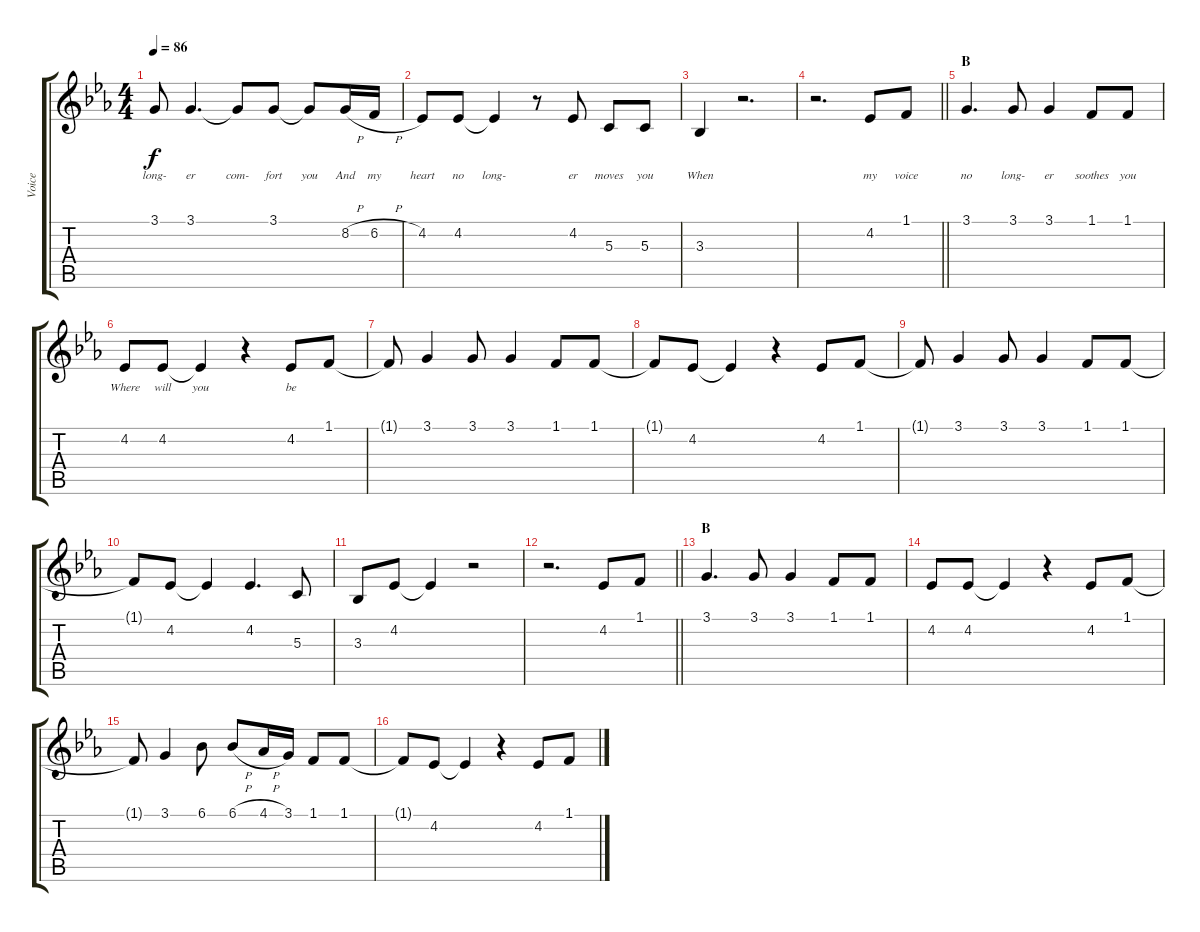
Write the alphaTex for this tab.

\track ("Voice" "Voice") {instrument lead6voice}
\staff {score tabs}
\tuning (E4 B3 G3 D3 A2 E2) {hide}
\ts (4 4)
\tempo 86
\clef g2
\ks eb
3.1{t}.8{lyrics (0 "long-") lyrics (1 "") lyrics (2 "") lyrics (3 "") lyrics (4 "") dy f} 3.1.4{d lyrics (0 "er") lyrics (1 "") lyrics (2 "") lyrics (3 "") lyrics (4 "")} 3.1{t}.8{lyrics (0 "com-") lyrics (1 "") lyrics (2 "") lyrics (3 "") lyrics (4 "")} 3.1.8{lyrics (0 "fort") lyrics (1 "") lyrics (2 "") lyrics (3 "") lyrics (4 "")} 3.1{t}.8{lyrics (0 "you") lyrics (1 "") lyrics (2 "") lyrics (3 "") lyrics (4 "")} 8.2{h}.16{lyrics (0 "And") lyrics (1 "") lyrics (2 "") lyrics (3 "") lyrics (4 "")} 6.2{h}.16{lyrics (0 "my") lyrics (1 "") lyrics (2 "") lyrics (3 "") lyrics (4 "")} |
4.2.8{lyrics (0 "heart") lyrics (1 "") lyrics (2 "") lyrics (3 "") lyrics (4 "")} 4.2.8{lyrics (0 "no") lyrics (1 "") lyrics (2 "") lyrics (3 "") lyrics (4 "")} 4.2{t}.4{lyrics (0 "long-") lyrics (1 "") lyrics (2 "") lyrics (3 "") lyrics (4 "")} r.8 4.2.8{lyrics (0 "er") lyrics (1 "") lyrics (2 "") lyrics (3 "") lyrics (4 "")} 5.3.8{lyrics (0 "moves") lyrics (1 "") lyrics (2 "") lyrics (3 "") lyrics (4 "")} 5.3.8{lyrics (0 "you") lyrics (1 "") lyrics (2 "") lyrics (3 "") lyrics (4 "")} |
3.3.4{lyrics (0 "When") lyrics (1 "") lyrics (2 "") lyrics (3 "") lyrics (4 "")} r.2{d} |
\barLineRight lightlight
r.2{d} 4.2.8{lyrics (0 "my") lyrics (1 "") lyrics (2 "") lyrics (3 "") lyrics (4 "")} 1.1.8{lyrics (0 "voice") lyrics (1 "") lyrics (2 "") lyrics (3 "") lyrics (4 "")} |
\section ("" "B")
3.1.4{d lyrics (0 "no") lyrics (1 "") lyrics (2 "") lyrics (3 "") lyrics (4 "")} 3.1.8{lyrics (0 "long-") lyrics (1 "") lyrics (2 "") lyrics (3 "") lyrics (4 "")} 3.1.4{lyrics (0 "er") lyrics (1 "") lyrics (2 "") lyrics (3 "") lyrics (4 "")} 1.1.8{lyrics (0 "soothes") lyrics (1 "") lyrics (2 "") lyrics (3 "") lyrics (4 "")} 1.1.8{lyrics (0 "you") lyrics (1 "") lyrics (2 "") lyrics (3 "") lyrics (4 "")} |
4.2.8{lyrics (0 "Where") lyrics (1 "") lyrics (2 "") lyrics (3 "") lyrics (4 "")} 4.2.8{lyrics (0 "will") lyrics (1 "") lyrics (2 "") lyrics (3 "") lyrics (4 "")} 4.2{t}.4{lyrics (0 "you") lyrics (1 "") lyrics (2 "") lyrics (3 "") lyrics (4 "")} r.4 4.2.8{lyrics (0 "be") lyrics (1 "") lyrics (2 "") lyrics (3 "") lyrics (4 "")} 1.1.8 |
1.1{t}.8 3.1.4 3.1.8 3.1.4 1.1.8 1.1.8 |
1.1{t}.8 4.2.8 4.2{t}.4 r.4 4.2.8 1.1.8 |
1.1{t}.8 3.1.4 3.1.8 3.1.4 1.1.8 1.1.8 |
1.1{t}.8 4.2.8 4.2{t}.4 4.2.4{d} 5.3.8 |
3.3.8 4.2.8 4.2{t}.4 r.2 |
\barLineRight lightlight
r.2{d} 4.2.8 1.1.8 |
\section ("" "B")
3.1.4{d} 3.1.8 3.1.4 1.1.8 1.1.8 |
4.2.8 4.2.8 4.2{t}.4 r.4 4.2.8 1.1.8 |
1.1{t}.8 3.1.4 6.1.8 6.1{h}.8 4.1{h}.16 3.1.16 1.1.8 1.1.8 |
1.1{t}.8 4.2.8 4.2{t}.4 r.4 4.2.8 1.1.8
